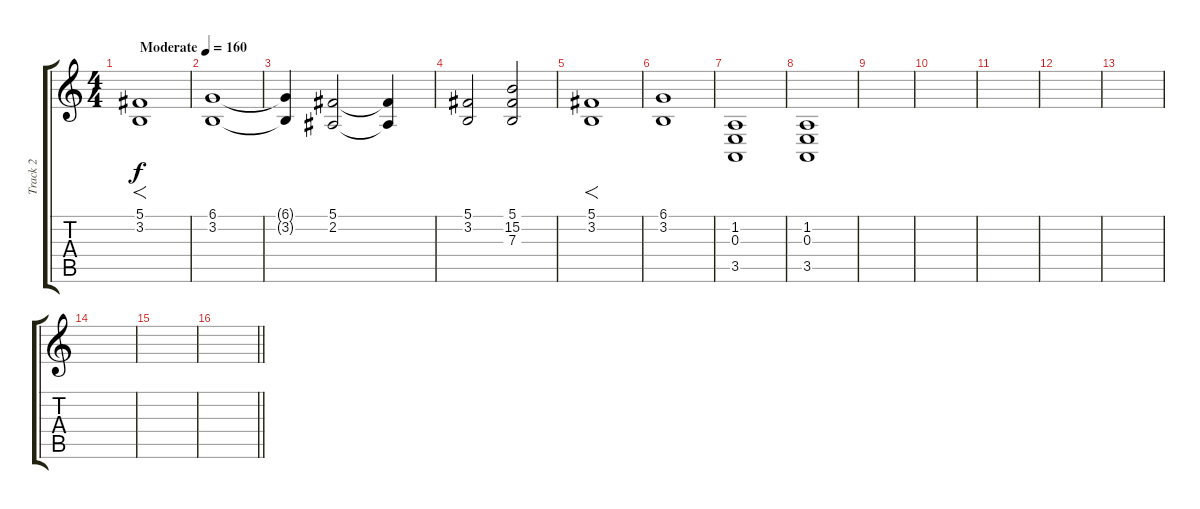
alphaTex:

\track ("Track 2" "Track 2") {instrument pad6metallic}
\staff {score tabs}
\tuning (Db4 Ab3 E3 B2 Gb2 B1) {hide}
\ts (4 4)
\tempo (160 "Moderate")
\clef g2
\ks c
(5.1 3.2).1{f dy f instrument pad6metallic} |
(6.1 3.2).1 |
(6.1{t} 3.2{t}).4 (5.1 2.2).2 (5.1{t} 2.2{t}).4 |
(5.1 3.2).2 (5.1 15.2 7.3).2 |
(5.1 3.2).1{f} |
(6.1 3.2).1 |
(1.2 0.3 3.5).1{volume 16} |
(1.2 0.3 3.5).1 |
|
|
|
|
|
|
|
\barLineRight lightlight
